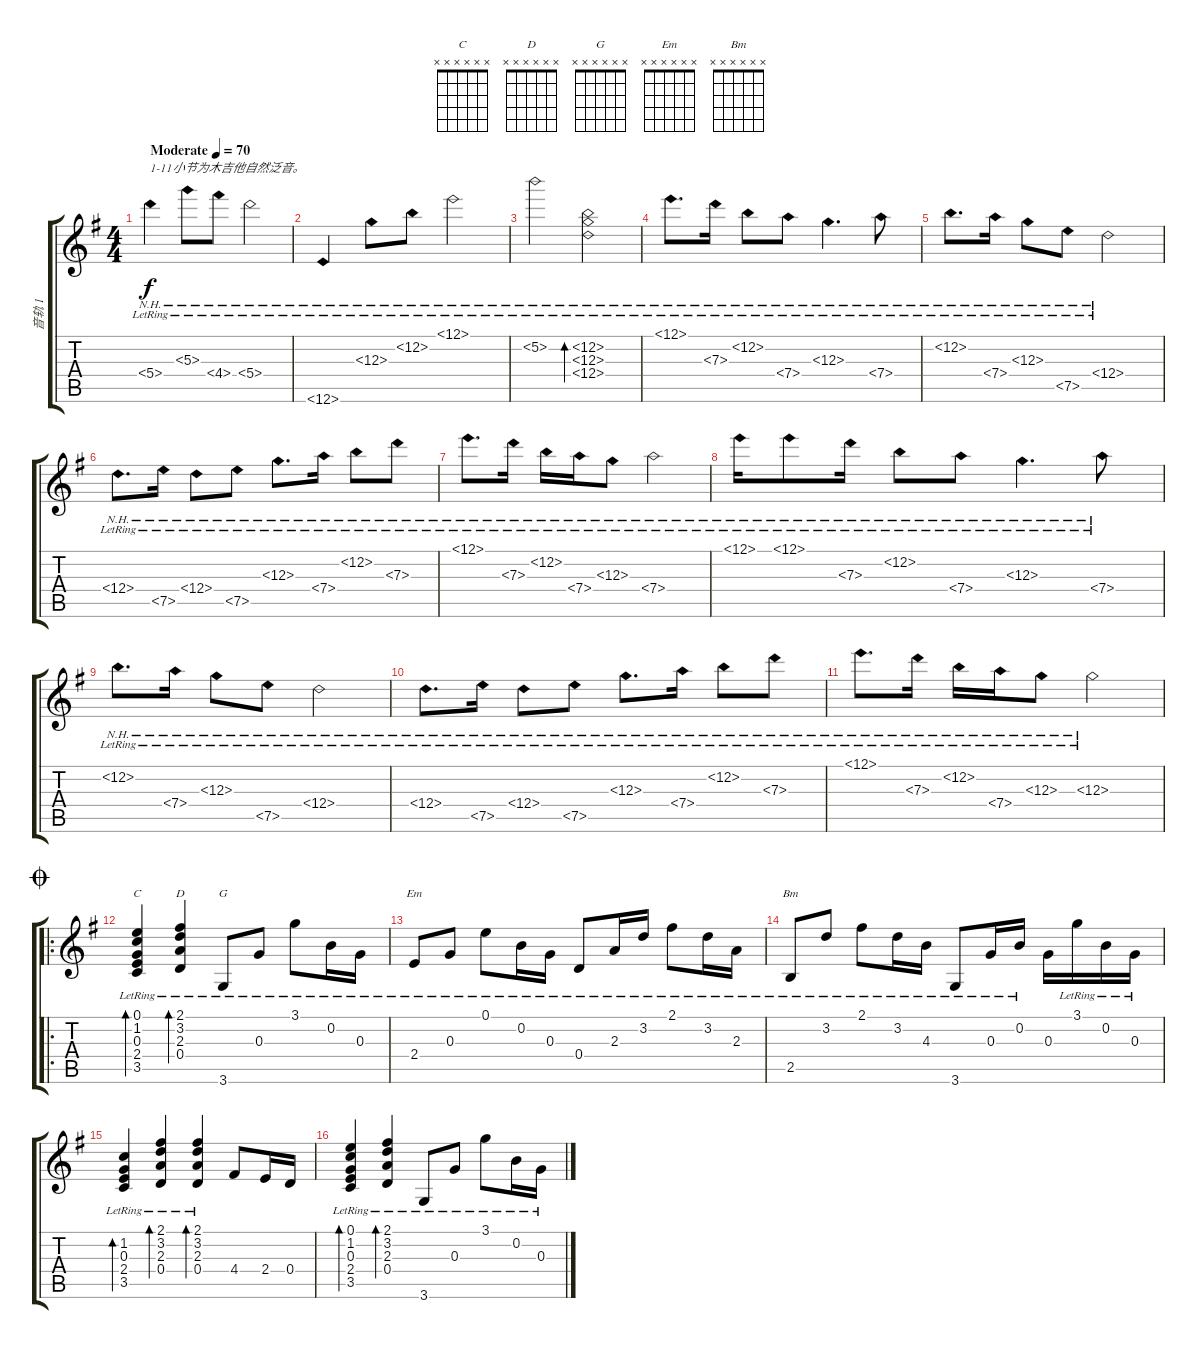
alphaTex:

\track ("音轨 1" "音轨 1") {solo instrument acousticguitarsteel}
\staff {score tabs}
\tuning (E4 B3 G3 D3 A2 E2) {hide}
\chord ("C" x x x x x x)
\chord ("D" x x x x x x)
\chord ("G" x x x x x x)
\chord ("Em" x x x x x x)
\chord ("Bm" x x x x x x)
\ts (4 4)
\tempo (70 "Moderate")
\clef g2
\ks g
5.4{nh lr}.4{txt "1-11小节为木吉他自然泛音。" dy f instrument acousticguitarsteel} 5.3{nh lr}.8 4.4{nh lr}.8 5.4{nh lr}.2 |
12.6{nh lr}.4 12.3{nh lr}.8 12.2{nh lr}.8 12.1{nh lr}.2 |
5.2{nh lr}.2 (12.2{nh lr} 12.3{nh lr} 12.4{nh lr}).2{bd 480} |
12.1{nh lr}.8{d} 7.3{nh lr}.16 12.2{nh lr}.8 7.4{nh lr}.8 12.3{nh lr}.4{d} 7.4{nh lr}.8{txt ""} |
12.2{nh lr}.8{d} 7.4{nh lr}.16 12.3{nh lr}.8 7.5{nh lr}.8 12.4{nh lr}.2 |
12.4{nh lr}.8{d} 7.5{nh lr}.16 12.4{nh lr}.8 7.5{nh lr}.8 12.3{nh lr}.8{d} 7.4{nh lr}.16 12.2{nh lr}.8 7.3{nh lr}.8 |
12.1{nh lr}.8{d} 7.3{nh lr}.16 12.2{nh lr}.16 7.4{nh lr}.16 12.3{nh lr}.8 7.4{nh lr}.2 |
12.1{nh lr}.16 12.1{nh lr}.8 7.3{nh lr}.16 12.2{nh lr}.8 7.4{nh lr}.8 12.3{nh lr}.4{d} 7.4{nh lr}.8 |
12.2{nh lr}.8{d} 7.4{nh lr}.16 12.3{nh lr}.8 7.5{nh lr}.8 12.4{nh lr}.2 |
12.4{nh lr}.8{d} 7.5{nh lr}.16 12.4{nh lr}.8 7.5{nh lr}.8 12.3{nh lr}.8{d} 7.4{nh lr}.16 12.2{nh lr}.8 7.3{nh lr}.8 |
12.1{nh lr}.8{d} 7.3{nh lr}.16 12.2{nh lr}.16 7.4{nh lr}.16 12.3{nh lr}.8 12.3{nh lr}.2 |
\ro
\jump coda
(0.1{lr} 1.2{lr} 0.3{lr} 2.4{lr} 3.5{lr}).4{bd 240 ch "C"} (2.1{lr} 3.2{lr} 2.3{lr} 0.4{lr}).4{bd 240 ch "D"} 3.6{lr}.8{ch "G"} 0.3{lr}.8 3.1{lr}.8 0.2{lr}.16 0.3{lr}.16 |
2.4{lr}.8{ch "Em"} 0.3{lr}.8 0.1{lr}.8 0.2{lr}.16 0.3{lr}.16 0.4{lr}.8 2.3{lr}.16 3.2{lr}.16 2.1{lr}.8 3.2{lr}.16 2.3{lr}.16 |
2.5{lr}.8{ch "Bm"} 3.2{lr}.8 2.1{lr}.8 3.2{lr}.16 4.3{lr}.16 3.6{lr}.8 0.3{lr}.16 0.2{lr}.16 0.3.16 3.1{lr}.16 0.2{lr}.16 0.3{lr}.16 |
(1.2{lr} 0.3{lr} 2.4{lr} 3.5{lr}).4{bd 240} (2.1{lr} 3.2{lr} 2.3{lr} 0.4{lr}).4{bd 240} (2.1{lr} 3.2{lr} 2.3{lr} 0.4{lr}).4{bd 480} 4.4.8 2.4.16 0.4.16 |
(0.1{lr} 1.2{lr} 0.3{lr} 2.4{lr} 3.5{lr}).4{bd 240} (2.1{lr} 3.2{lr} 2.3{lr} 0.4{lr}).4{bd 240} 3.6{lr}.8 0.3{lr}.8 3.1{lr}.8 0.2{lr}.16 0.3{lr}.16
